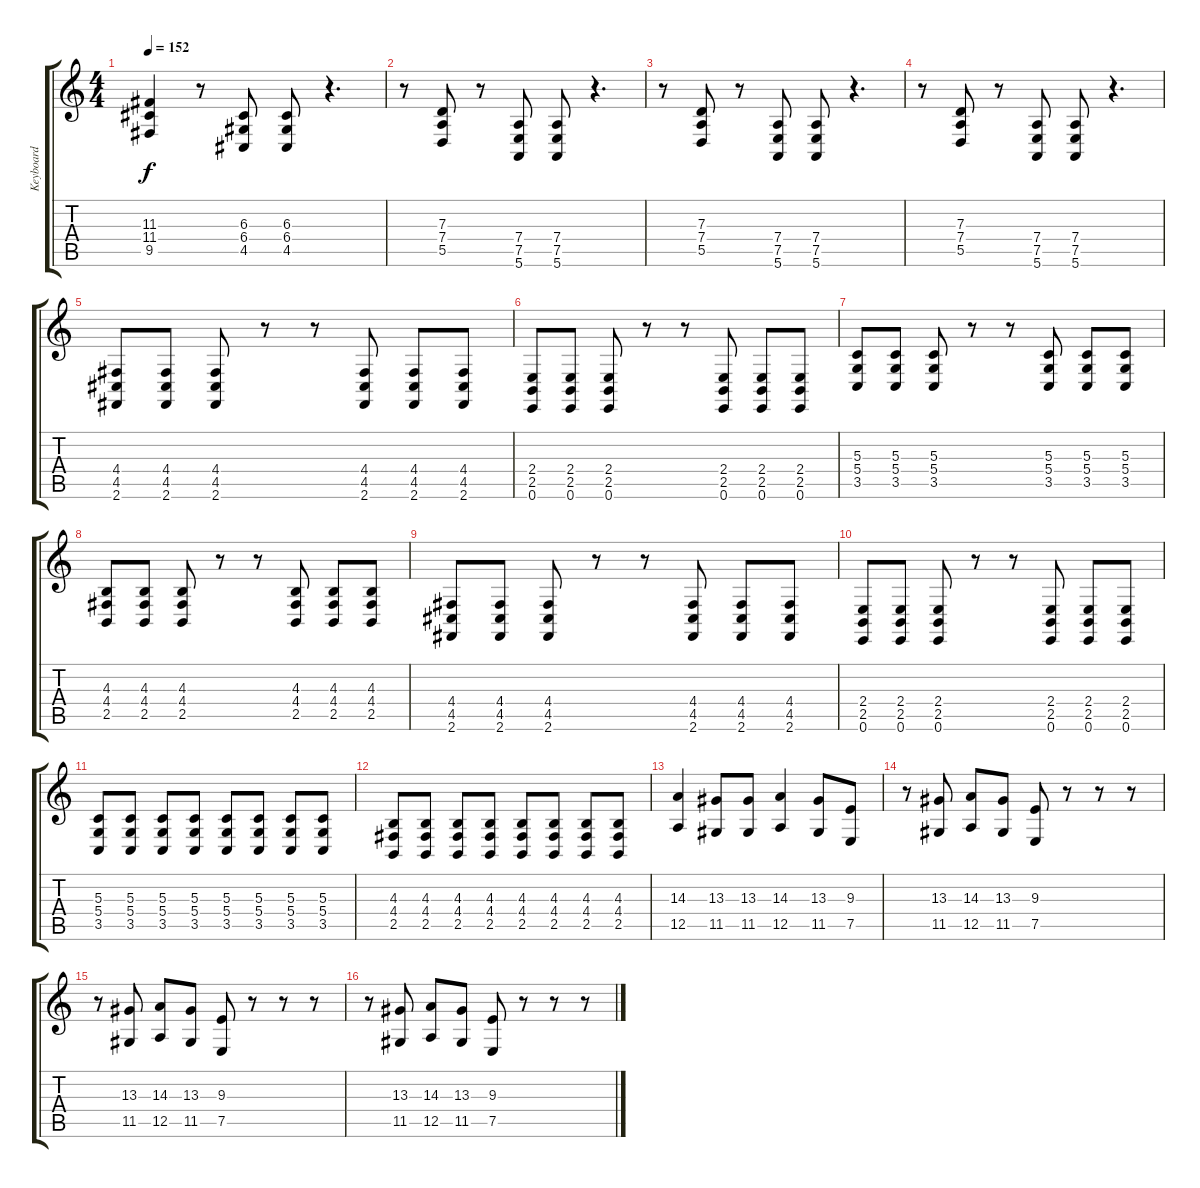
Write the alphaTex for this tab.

\track ("Keyboard" "Keyboard") {instrument electricgrandpiano}
\staff {score tabs}
\tuning (E4 B3 G3 D3 A2 E2) {hide}
\ts (4 4)
\tempo 152
\clef g2
\ks c
(11.3 11.4 9.5).4{dy f} r.8 (6.3 6.4 4.5).8 (6.3 6.4 4.5).8 r.4{d} |
r.8 (7.3 7.4 5.5).8 r.8 (7.4 7.5 5.6).8 (7.4 7.5 5.6).8 r.4{d} |
r.8 (7.3 7.4 5.5).8 r.8 (7.4 7.5 5.6).8 (7.4 7.5 5.6).8 r.4{d} |
r.8 (7.3 7.4 5.5).8 r.8 (7.4 7.5 5.6).8 (7.4 7.5 5.6).8 r.4{d} |
(4.4 4.5 2.6).8 (4.4 4.5 2.6).8 (4.4 4.5 2.6).8 r.8 r.8 (4.4 4.5 2.6).8 (4.4 4.5 2.6).8 (4.4 4.5 2.6).8 |
(2.4 2.5 0.6).8 (2.4 2.5 0.6).8 (2.4 2.5 0.6).8 r.8 r.8 (2.4 2.5 0.6).8 (2.4 2.5 0.6).8 (2.4 2.5 0.6).8 |
(5.3 5.4 3.5).8 (5.3 5.4 3.5).8 (5.3 5.4 3.5).8 r.8 r.8 (5.3 5.4 3.5).8 (5.3 5.4 3.5).8 (5.3 5.4 3.5).8 |
(4.3 4.4 2.5).8 (4.3 4.4 2.5).8 (4.3 4.4 2.5).8 r.8 r.8 (4.3 4.4 2.5).8 (4.3 4.4 2.5).8 (4.3 4.4 2.5).8 |
(4.4 4.5 2.6).8 (4.4 4.5 2.6).8 (4.4 4.5 2.6).8 r.8 r.8 (4.4 4.5 2.6).8 (4.4 4.5 2.6).8 (4.4 4.5 2.6).8 |
(2.4 2.5 0.6).8 (2.4 2.5 0.6).8 (2.4 2.5 0.6).8 r.8 r.8 (2.4 2.5 0.6).8 (2.4 2.5 0.6).8 (2.4 2.5 0.6).8 |
(5.3 5.4 3.5).8 (5.3 5.4 3.5).8 (5.3 5.4 3.5).8 (5.3 5.4 3.5).8 (5.3 5.4 3.5).8 (5.3 5.4 3.5).8 (5.3 5.4 3.5).8 (5.3 5.4 3.5).8 |
(4.3 4.4 2.5).8 (4.3 4.4 2.5).8 (4.3 4.4 2.5).8 (4.3 4.4 2.5).8 (4.3 4.4 2.5).8 (4.3 4.4 2.5).8 (4.3 4.4 2.5).8 (4.3 4.4 2.5).8 |
(14.3 12.5).4 (13.3 11.5).8 (13.3 11.5).8 (14.3 12.5).4 (13.3 11.5).8 (9.3 7.5).8 |
r.8 (13.3 11.5).8 (14.3 12.5).8 (13.3 11.5).8 (9.3 7.5).8 r.8 r.8 r.8 |
r.8 (13.3 11.5).8 (14.3 12.5).8 (13.3 11.5).8 (9.3 7.5).8 r.8 r.8 r.8 |
r.8 (13.3 11.5).8 (14.3 12.5).8 (13.3 11.5).8 (9.3 7.5).8 r.8 r.8 r.8
